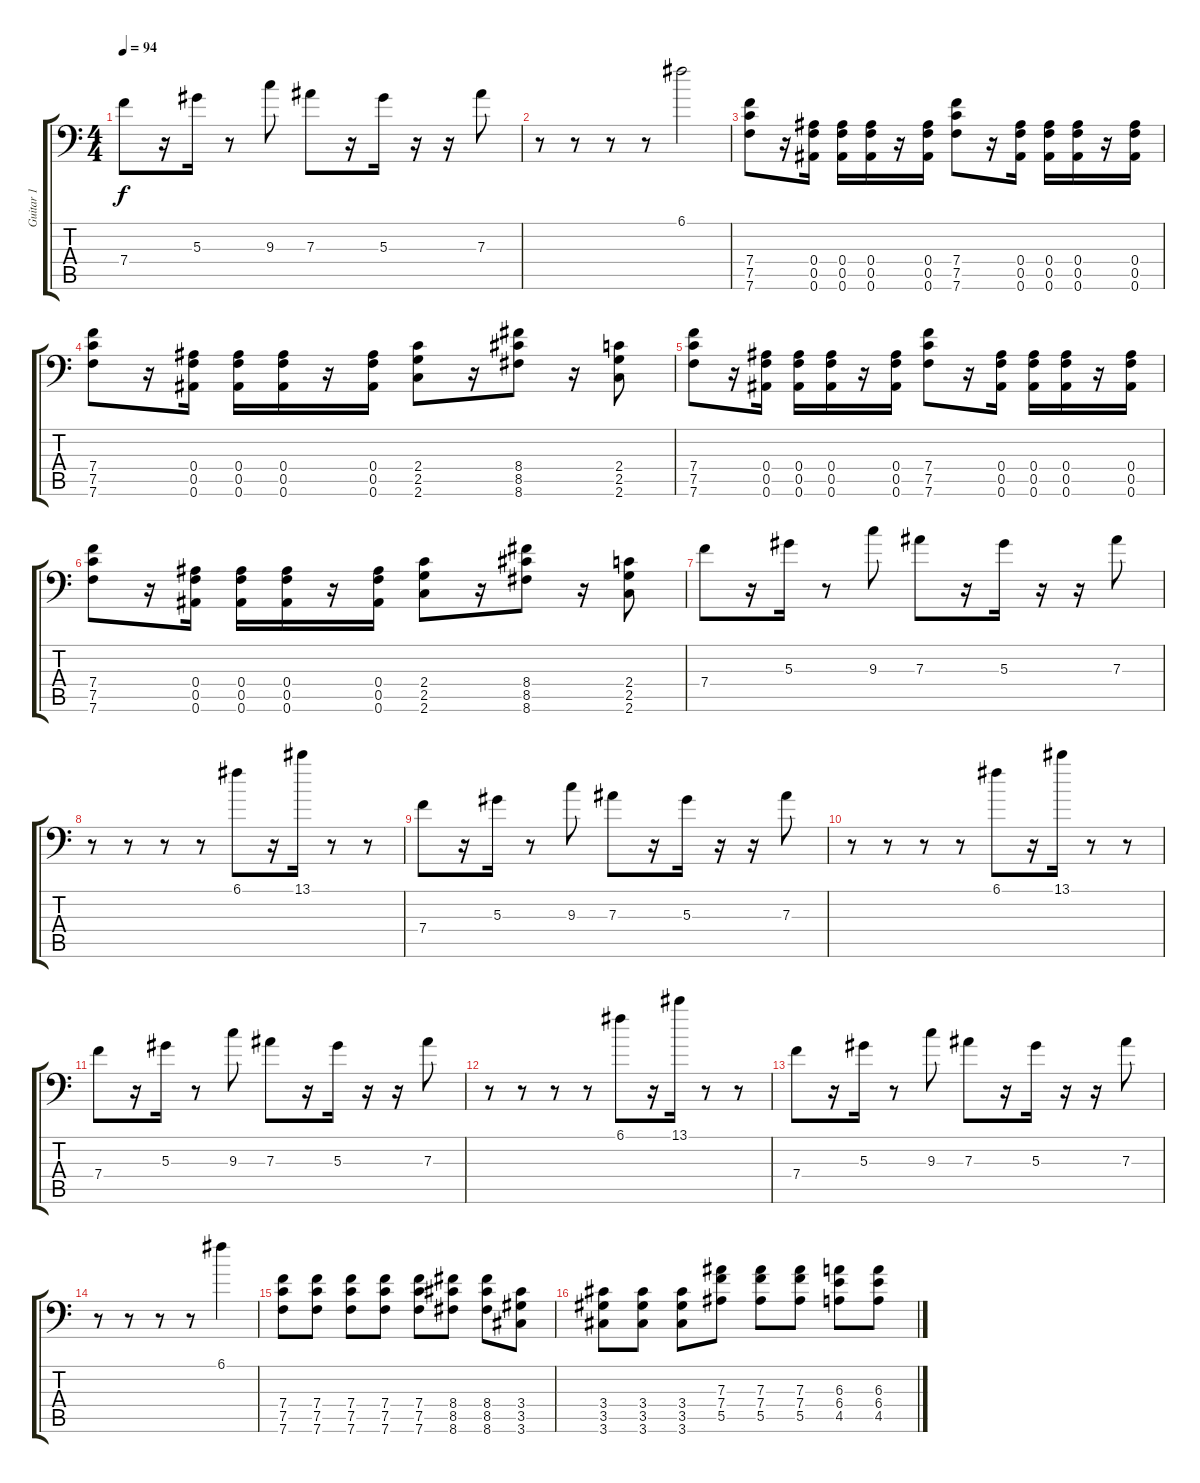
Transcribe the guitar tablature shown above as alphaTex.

\track ("Guitar 1" "Guitar 1") {instrument distortionguitar}
\staff {score tabs}
\tuning (C4 G3 Eb3 Bb2 F2 Bb1) {hide}
\ts (4 4)
\tempo 94
\clef f4
\ks c
7.4.8{dy f} r.16 5.3.16 r.8 9.3.8 7.3.8 r.16 5.3.16 r.16 r.16 7.3.8 |
r.8 r.8 r.8 r.8 6.1.2 |
(7.4 7.5 7.6).8 r.16 (0.4 0.5 0.6).16 (0.4 0.5 0.6).16 (0.4 0.5 0.6).16 r.16 (0.4 0.5 0.6).16 (7.4 7.5 7.6).8 r.16 (0.4 0.5 0.6).16 (0.4 0.5 0.6).16 (0.4 0.5 0.6).16 r.16 (0.4 0.5 0.6).16 |
(7.4 7.5 7.6).8 r.16 (0.4 0.5 0.6).16 (0.4 0.5 0.6).16 (0.4 0.5 0.6).16 r.16 (0.4 0.5 0.6).16 (2.4 2.5 2.6).8 r.16 (8.4 8.5 8.6).8 r.16 (2.4 2.5 2.6).8 |
(7.4 7.5 7.6).8 r.16 (0.4 0.5 0.6).16 (0.4 0.5 0.6).16 (0.4 0.5 0.6).16 r.16 (0.4 0.5 0.6).16 (7.4 7.5 7.6).8 r.16 (0.4 0.5 0.6).16 (0.4 0.5 0.6).16 (0.4 0.5 0.6).16 r.16 (0.4 0.5 0.6).16 |
(7.4 7.5 7.6).8 r.16 (0.4 0.5 0.6).16 (0.4 0.5 0.6).16 (0.4 0.5 0.6).16 r.16 (0.4 0.5 0.6).16 (2.4 2.5 2.6).8 r.16 (8.4 8.5 8.6).8 r.16 (2.4 2.5 2.6).8 |
7.4.8 r.16 5.3.16 r.8 9.3.8 7.3.8 r.16 5.3.16 r.16 r.16 7.3.8 |
r.8 r.8 r.8 r.8 6.1.8 r.16 13.1.16 r.8 r.8 |
7.4.8 r.16 5.3.16 r.8 9.3.8 7.3.8 r.16 5.3.16 r.16 r.16 7.3.8 |
r.8 r.8 r.8 r.8 6.1.8 r.16 13.1.16 r.8 r.8 |
7.4.8 r.16 5.3.16 r.8 9.3.8 7.3.8 r.16 5.3.16 r.16 r.16 7.3.8 |
r.8 r.8 r.8 r.8 6.1.8 r.16 13.1.16 r.8 r.8 |
7.4.8 r.16 5.3.16 r.8 9.3.8 7.3.8 r.16 5.3.16 r.16 r.16 7.3.8 |
r.8 r.8 r.8 r.8 6.1.4 |
(7.4 7.5 7.6).8 (7.4 7.5 7.6).8 (7.4 7.5 7.6).8 (7.4 7.5 7.6).8 (7.4 7.5 7.6).8 (8.4 8.5 8.6).8 (8.4 8.5 8.6).8 (3.4 3.5 3.6).8 |
(3.4 3.5 3.6).8 (3.4 3.5 3.6).8 (3.4 3.5 3.6).8 (7.3 7.4 5.5).8 (7.3 7.4 5.5).8 (7.3 7.4 5.5).8 (6.3 6.4 4.5).8 (6.3 6.4 4.5).8
